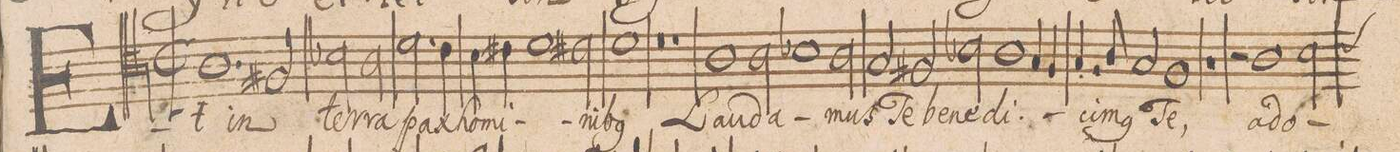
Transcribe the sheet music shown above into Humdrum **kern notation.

**kern	**text
*I"TENOR.	*
*clefC4	*
*k[]	*
*met(C|)	*
*M2/1	*
1.A	Et
2F#X/	in
=2-	=2-
*2\right	*
2B-X\	ter-
2A\	-ra
2.d\	pax
4c\	ho-
=3-	=3-
4Bny\	-mi-
4c#X\	.
1d	.
2c#X\	-ni-
=4-	=4-
1d	-b(us)
0dr	.
=5-	=5-
1er	.
=6-	=6-
1A	Lau-
2A\	-da-
1B-X	.
=7-	=7-
2A\	-mus
2G/	Te
2F#X/	be-
=8-	=8-
2B-X\	-ne-
1A	-di.-
4G/	.
4Fny/	.
=9-	=9-
4.G/	.
8A/	-ci-
2G/	-m(us)
1F	Te,
=10-	=10-
1r	.
2r	.
1A	a-
=11-	=11-
2Bny\	-do-
*custos:c	*
*-	*-
